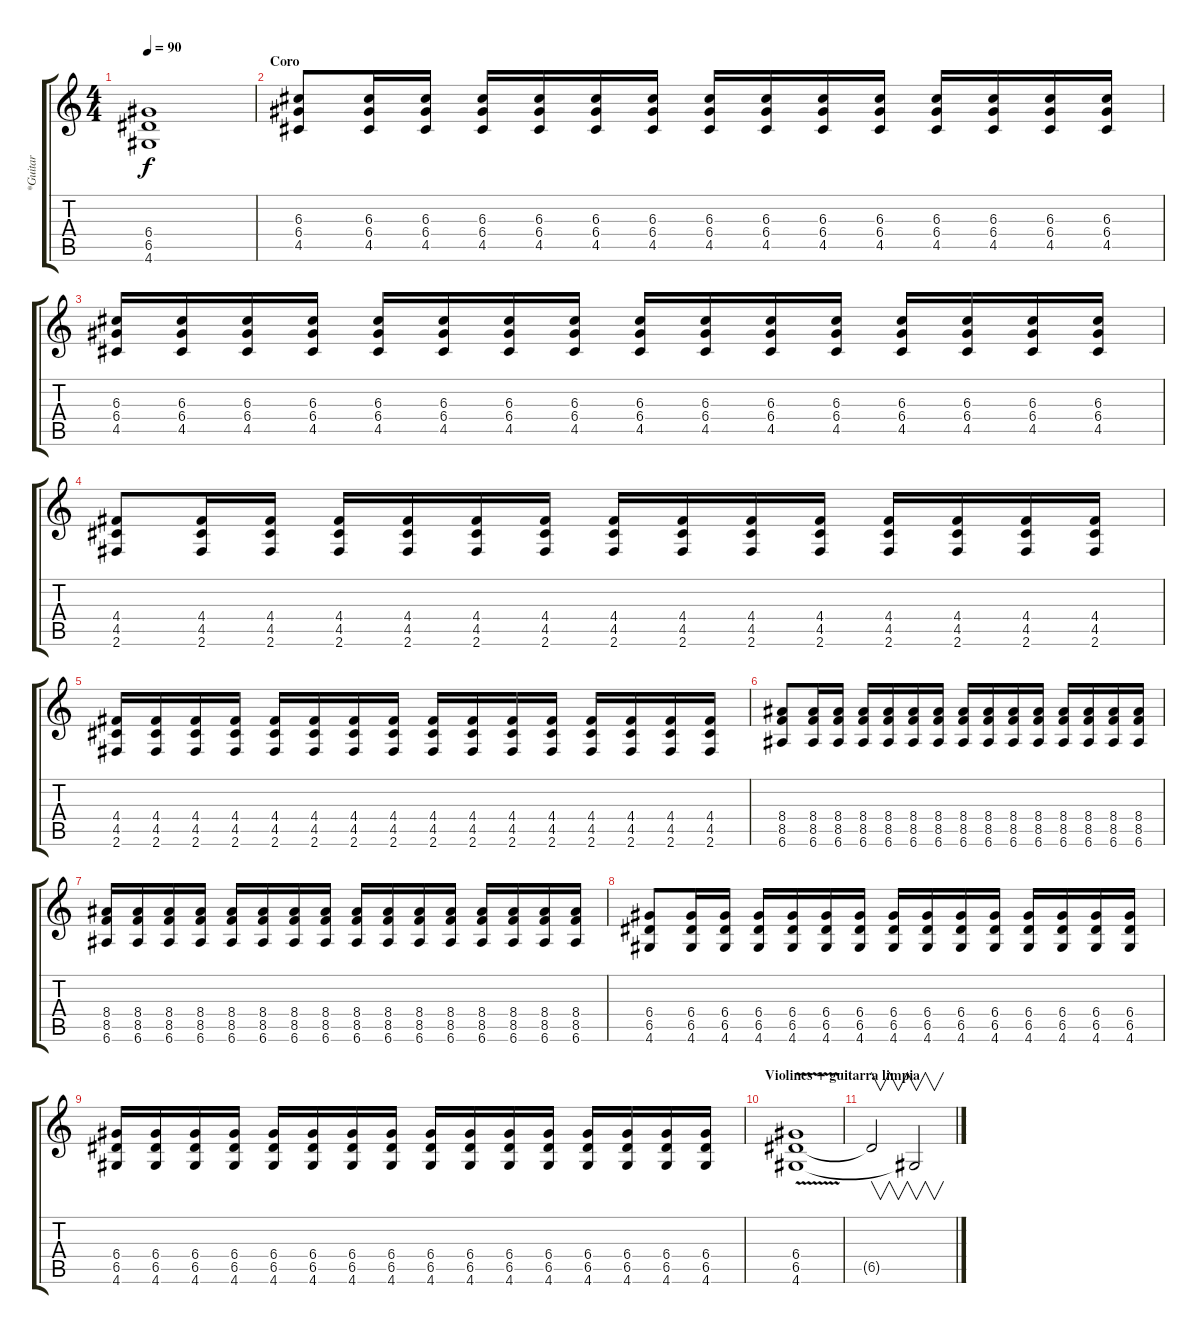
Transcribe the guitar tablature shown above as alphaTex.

\track ("*Guitar" "*Guitar") {instrument distortionguitar}
\staff {score tabs}
\tuning (E4 B3 G3 D3 A2 E2) {hide}
\ts (4 4)
\tempo 90
\clef g2
\ks c
(6.4 6.5 4.6).1{dy f} |
\section ("" "Coro")
(6.3 6.4 4.5).8 (6.3 6.4 4.5).16 (6.3 6.4 4.5).16 (6.3 6.4 4.5).16 (6.3 6.4 4.5).16 (6.3 6.4 4.5).16 (6.3 6.4 4.5).16 (6.3 6.4 4.5).16 (6.3 6.4 4.5).16 (6.3 6.4 4.5).16 (6.3 6.4 4.5).16 (6.3 6.4 4.5).16 (6.3 6.4 4.5).16 (6.3 6.4 4.5).16 (6.3 6.4 4.5).16 |
(6.3 6.4 4.5).16 (6.3 6.4 4.5).16 (6.3 6.4 4.5).16 (6.3 6.4 4.5).16 (6.3 6.4 4.5).16 (6.3 6.4 4.5).16 (6.3 6.4 4.5).16 (6.3 6.4 4.5).16 (6.3 6.4 4.5).16 (6.3 6.4 4.5).16 (6.3 6.4 4.5).16 (6.3 6.4 4.5).16 (6.3 6.4 4.5).16 (6.3 6.4 4.5).16 (6.3 6.4 4.5).16 (6.3 6.4 4.5).16 |
(4.4 4.5 2.6).8 (4.4 4.5 2.6).16 (4.4 4.5 2.6).16 (4.4 4.5 2.6).16 (4.4 4.5 2.6).16 (4.4 4.5 2.6).16 (4.4 4.5 2.6).16 (4.4 4.5 2.6).16 (4.4 4.5 2.6).16 (4.4 4.5 2.6).16 (4.4 4.5 2.6).16 (4.4 4.5 2.6).16 (4.4 4.5 2.6).16 (4.4 4.5 2.6).16 (4.4 4.5 2.6).16 |
(4.4 4.5 2.6).16 (4.4 4.5 2.6).16 (4.4 4.5 2.6).16 (4.4 4.5 2.6).16 (4.4 4.5 2.6).16 (4.4 4.5 2.6).16 (4.4 4.5 2.6).16 (4.4 4.5 2.6).16 (4.4 4.5 2.6).16 (4.4 4.5 2.6).16 (4.4 4.5 2.6).16 (4.4 4.5 2.6).16 (4.4 4.5 2.6).16 (4.4 4.5 2.6).16 (4.4 4.5 2.6).16 (4.4 4.5 2.6).16 |
(8.4 8.5 6.6).8 (8.4 8.5 6.6).16 (8.4 8.5 6.6).16 (8.4 8.5 6.6).16 (8.4 8.5 6.6).16 (8.4 8.5 6.6).16 (8.4 8.5 6.6).16 (8.4 8.5 6.6).16 (8.4 8.5 6.6).16 (8.4 8.5 6.6).16 (8.4 8.5 6.6).16 (8.4 8.5 6.6).16 (8.4 8.5 6.6).16 (8.4 8.5 6.6).16 (8.4 8.5 6.6).16 |
(8.4 8.5 6.6).16 (8.4 8.5 6.6).16 (8.4 8.5 6.6).16 (8.4 8.5 6.6).16 (8.4 8.5 6.6).16 (8.4 8.5 6.6).16 (8.4 8.5 6.6).16 (8.4 8.5 6.6).16 (8.4 8.5 6.6).16 (8.4 8.5 6.6).16 (8.4 8.5 6.6).16 (8.4 8.5 6.6).16 (8.4 8.5 6.6).16 (8.4 8.5 6.6).16 (8.4 8.5 6.6).16 (8.4 8.5 6.6).16 |
(6.4 6.5 4.6).8 (6.4 6.5 4.6).16 (6.4 6.5 4.6).16 (6.4 6.5 4.6).16 (6.4 6.5 4.6).16 (6.4 6.5 4.6).16 (6.4 6.5 4.6).16 (6.4 6.5 4.6).16 (6.4 6.5 4.6).16 (6.4 6.5 4.6).16 (6.4 6.5 4.6).16 (6.4 6.5 4.6).16 (6.4 6.5 4.6).16 (6.4 6.5 4.6).16 (6.4 6.5 4.6).16 |
(6.4 6.5 4.6).16 (6.4 6.5 4.6).16 (6.4 6.5 4.6).16 (6.4 6.5 4.6).16 (6.4 6.5 4.6).16 (6.4 6.5 4.6).16 (6.4 6.5 4.6).16 (6.4 6.5 4.6).16 (6.4 6.5 4.6).16 (6.4 6.5 4.6).16 (6.4 6.5 4.6).16 (6.4 6.5 4.6).16 (6.4 6.5 4.6).16 (6.4 6.5 4.6).16 (6.4 6.5 4.6).16 (6.4 6.5 4.6).16 |
\section ("" "Violines + guitarra limpia")
(6.4{v} 6.5 4.6).1 |
6.5{t}.2{v} 4.6{t}.2{v}
